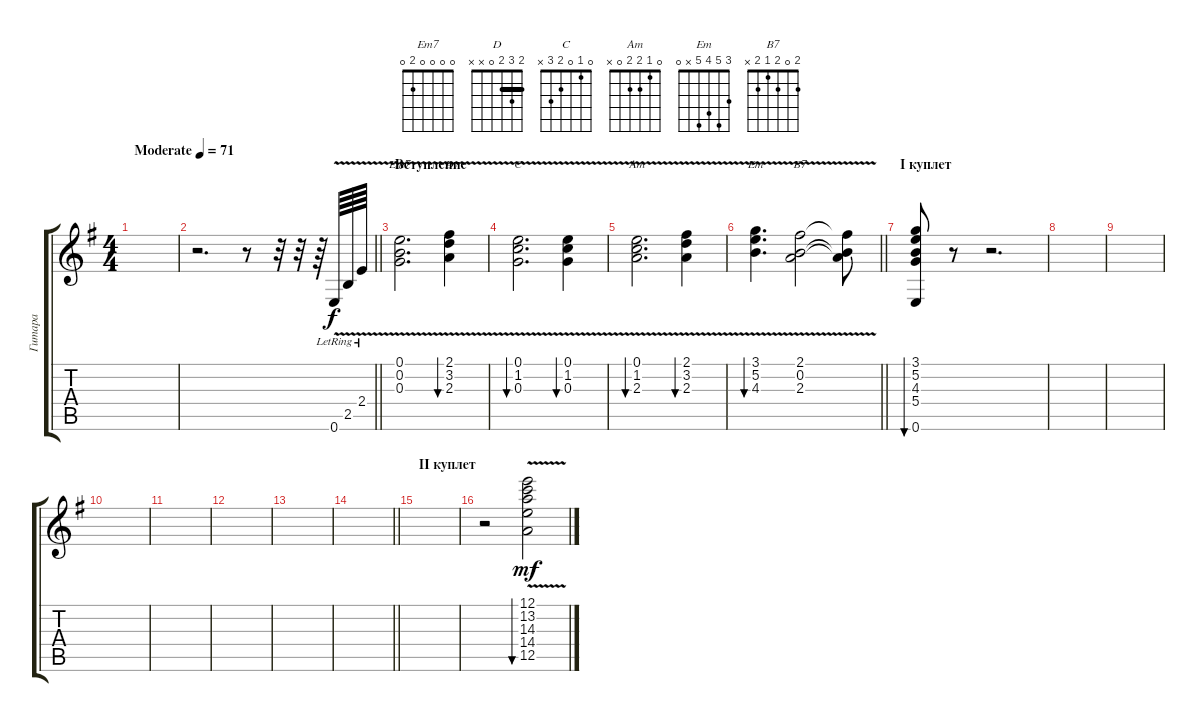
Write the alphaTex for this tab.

\track ("Гитара" "Гитара") {instrument acousticguitarsteel}
\staff {score tabs}
\tuning (E4 B3 G3 D3 A2 E2) {hide}
\chord ("Em7" 0 0 0 0 2 0)
\chord ("D" 2 3 2 0 x x) {barre 2}
\chord ("C" 0 1 0 2 3 x)
\chord ("Am" 0 1 2 2 0 x)
\chord ("Em" 3 5 4 5 x 0)
\chord ("B7" 2 0 2 1 2 x)
\ts (4 4)
\section ("" "")
\tempo (71 "Moderate")
\clef g2
\ks eminor
|
\barLineRight lightlight
r.2{d} r.8 r.32 r.32 r.64 0.6{v lr}.64 2.5{v lr}.64 2.4{v lr}.64 |
\section ("" "Вступление")
(0.1{v} 0.2{v} 0.3{v}).2{d ch "Em7" volume 11 instrument acousticguitarsteel} (2.1{v} 3.2{v} 2.3{v}).4{bu 60 ch "D"} |
(0.1{v} 1.2{v} 0.3{v}).2{d bu 60 ch "C"} (0.1{v} 1.2{v} 0.3{v}).4{bu 120} |
(0.1{v} 1.2{v} 2.3{v}).2{d bu 120 ch "Am"} (2.1{v} 3.2{v} 2.3{v}).4{bu 120} |
\barLineRight lightlight
(3.1 5.2{v} 4.3{v}).4{d bu 120 ch "Em"} (2.1{v} 0.2{v} 2.3{v}).2{ch "B7"} (2.1{t} 0.2{t} 2.3{t}).8 |
\section ("" "I куплет")
(3.1 5.2 4.3 5.4 0.6).8{bu 60 volume 10} r.8 r.2{d} |
|
|
|
|
|
|
\barLineRight lightlight
|
\section ("" "II куплет")
|
r.2 (12.1{v} 13.2{v} 14.3{v} 14.4{v} 12.5{v}).2{bu 120 dy mf volume 12}
